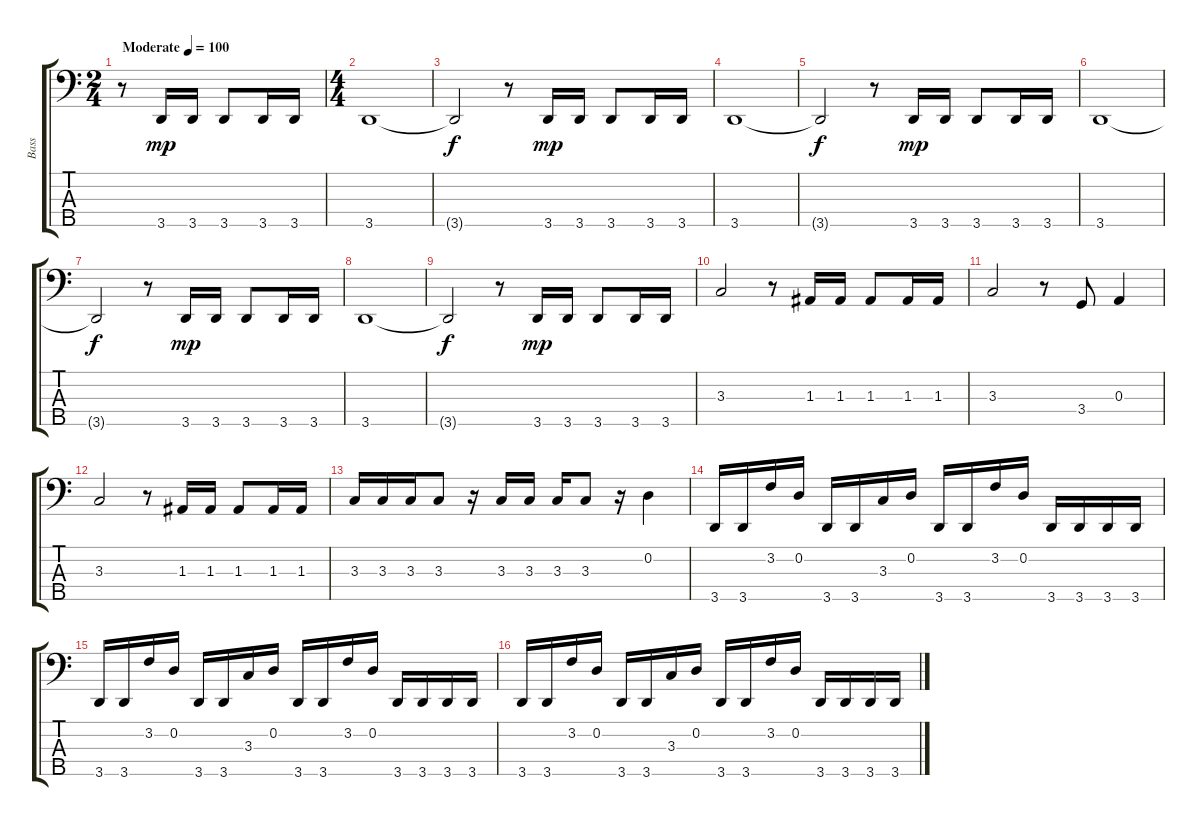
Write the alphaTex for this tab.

\track ("Bass" "Bass") {instrument electricbassfinger}
\staff {score tabs}
\tuning (G2 D2 A1 E1 B0) {hide}
\ts (2 4)
\tempo (100 "Moderate")
\clef f4
\ks c
r.8{dy mp instrument electricbassfinger} 3.5.16 3.5.16 3.5.8 3.5.16 3.5.16 |
\ts (4 4)
3.5.1 |
3.5{t}.2{dy f} r.8 3.5.16{dy mp} 3.5.16 3.5.8 3.5.16 3.5.16 |
3.5.1 |
3.5{t}.2{dy f} r.8 3.5.16{dy mp} 3.5.16 3.5.8 3.5.16 3.5.16 |
3.5.1 |
3.5{t}.2{dy f} r.8 3.5.16{dy mp} 3.5.16 3.5.8 3.5.16 3.5.16 |
3.5.1 |
3.5{t}.2{dy f} r.8 3.5.16{dy mp} 3.5.16 3.5.8 3.5.16 3.5.16 |
3.3.2 r.8 1.3.16 1.3.16 1.3.8 1.3.16 1.3.16 |
3.3.2 r.8 3.4.8 0.3.4 |
3.3.2 r.8 1.3.16 1.3.16 1.3.8 1.3.16 1.3.16 |
3.3.16 3.3.16 3.3.16 3.3.8 r.16 3.3.16 3.3.16 3.3.16 3.3.8 r.16 0.2.4 |
3.5.16 3.5.16 3.2.16 0.2.16 3.5.16 3.5.16 3.3.16 0.2.16 3.5.16 3.5.16 3.2.16 0.2.16 3.5.16 3.5.16 3.5.16 3.5.16 |
3.5.16 3.5.16 3.2.16 0.2.16 3.5.16 3.5.16 3.3.16 0.2.16 3.5.16 3.5.16 3.2.16 0.2.16 3.5.16 3.5.16 3.5.16 3.5.16 |
3.5.16 3.5.16 3.2.16 0.2.16 3.5.16 3.5.16 3.3.16 0.2.16 3.5.16 3.5.16 3.2.16 0.2.16 3.5.16 3.5.16 3.5.16 3.5.16
